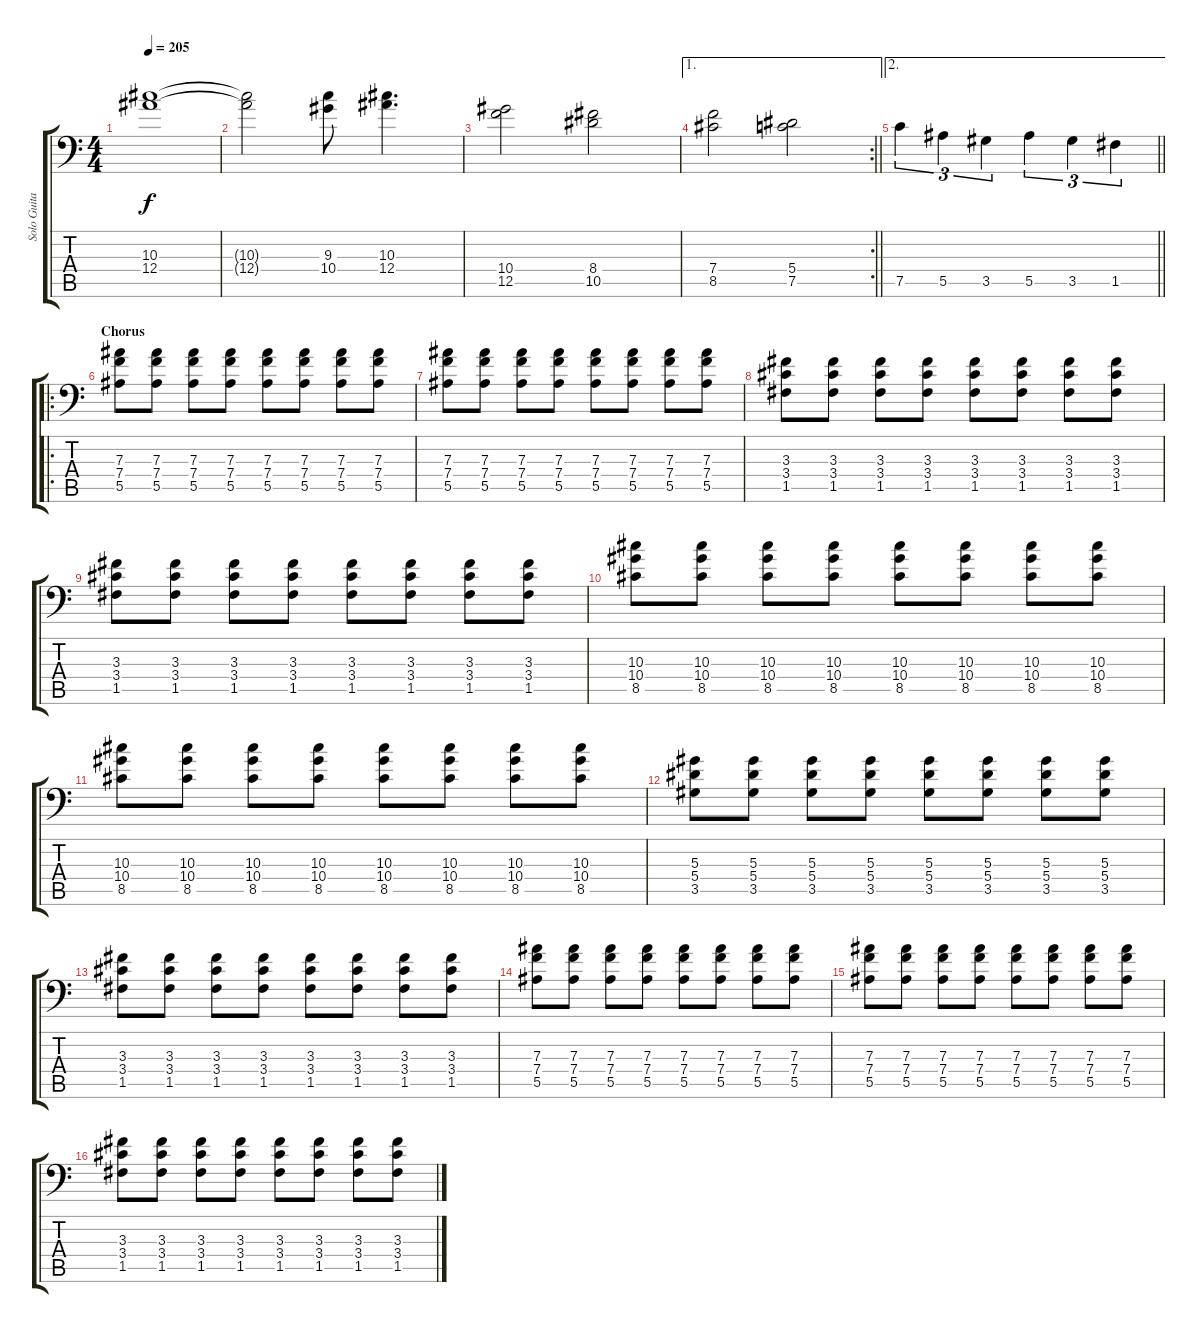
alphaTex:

\track ("Solo Guitar" "Solo Guita") {instrument distortionguitar}
\staff {score tabs}
\tuning (C4 G3 Eb3 Bb2 F2 Bb1) {hide}
\ts (4 4)
\tempo 205
\clef f4
\ks c
(10.3 12.4).1{dy f} |
(10.3{t} 12.4{t}).2 (9.3 10.4).8 (10.3 12.4).4{d} |
(10.4 12.5).2 (8.4 10.5).2 |
\ae 1
\rc 2
\barLineRight lightlight
(7.4 8.5).2 (5.4 7.5).2 |
\ae 2
\barLineRight lightlight
7.5.4{tu (3 2) volume 16} 5.5.4{tu (3 2)} 3.5.4{tu (3 2)} 5.5.4{tu (3 2)} 3.5.4{tu (3 2)} 1.5.4{tu (3 2)} |
\ro
\section ("" "Chorus")
(7.3 7.4 5.5).8 (7.3 7.4 5.5).8 (7.3 7.4 5.5).8 (7.3 7.4 5.5).8 (7.3 7.4 5.5).8 (7.3 7.4 5.5).8 (7.3 7.4 5.5).8 (7.3 7.4 5.5).8 |
(7.3 7.4 5.5).8 (7.3 7.4 5.5).8 (7.3 7.4 5.5).8 (7.3 7.4 5.5).8 (7.3 7.4 5.5).8 (7.3 7.4 5.5).8 (7.3 7.4 5.5).8 (7.3 7.4 5.5).8 |
(3.3 3.4 1.5).8 (3.3 3.4 1.5).8 (3.3 3.4 1.5).8 (3.3 3.4 1.5).8 (3.3 3.4 1.5).8 (3.3 3.4 1.5).8 (3.3 3.4 1.5).8 (3.3 3.4 1.5).8 |
(3.3 3.4 1.5).8 (3.3 3.4 1.5).8 (3.3 3.4 1.5).8 (3.3 3.4 1.5).8 (3.3 3.4 1.5).8 (3.3 3.4 1.5).8 (3.3 3.4 1.5).8 (3.3 3.4 1.5).8 |
(10.3 10.4 8.5).8 (10.3 10.4 8.5).8 (10.3 10.4 8.5).8 (10.3 10.4 8.5).8 (10.3 10.4 8.5).8 (10.3 10.4 8.5).8 (10.3 10.4 8.5).8 (10.3 10.4 8.5).8 |
(10.3 10.4 8.5).8 (10.3 10.4 8.5).8 (10.3 10.4 8.5).8 (10.3 10.4 8.5).8 (10.3 10.4 8.5).8 (10.3 10.4 8.5).8 (10.3 10.4 8.5).8 (10.3 10.4 8.5).8 |
(5.3 5.4 3.5).8 (5.3 5.4 3.5).8 (5.3 5.4 3.5).8 (5.3 5.4 3.5).8 (5.3 5.4 3.5).8 (5.3 5.4 3.5).8 (5.3 5.4 3.5).8 (5.3 5.4 3.5).8 |
(3.3 3.4 1.5).8 (3.3 3.4 1.5).8 (3.3 3.4 1.5).8 (3.3 3.4 1.5).8 (3.3 3.4 1.5).8 (3.3 3.4 1.5).8 (3.3 3.4 1.5).8 (3.3 3.4 1.5).8 |
(7.3 7.4 5.5).8 (7.3 7.4 5.5).8 (7.3 7.4 5.5).8 (7.3 7.4 5.5).8 (7.3 7.4 5.5).8 (7.3 7.4 5.5).8 (7.3 7.4 5.5).8 (7.3 7.4 5.5).8 |
(7.3 7.4 5.5).8 (7.3 7.4 5.5).8 (7.3 7.4 5.5).8 (7.3 7.4 5.5).8 (7.3 7.4 5.5).8 (7.3 7.4 5.5).8 (7.3 7.4 5.5).8 (7.3 7.4 5.5).8 |
(3.3 3.4 1.5).8 (3.3 3.4 1.5).8 (3.3 3.4 1.5).8 (3.3 3.4 1.5).8 (3.3 3.4 1.5).8 (3.3 3.4 1.5).8 (3.3 3.4 1.5).8 (3.3 3.4 1.5).8
